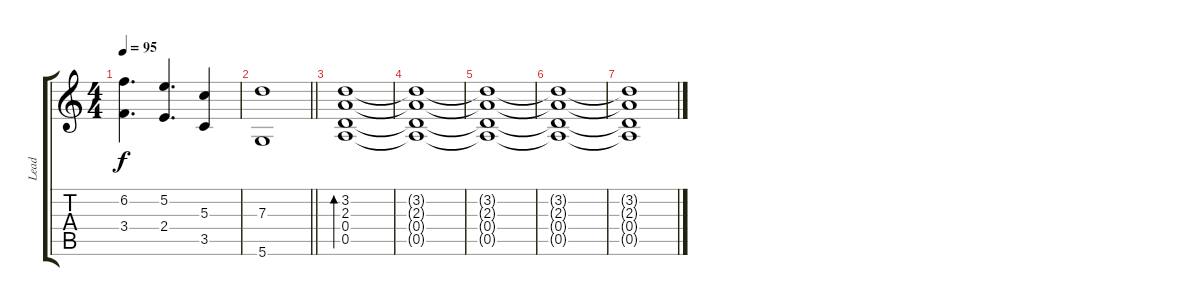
\track ("Lead" "Lead") {instrument overdrivenguitar}
\staff {score tabs}
\tuning (E4 B3 G3 D3 A2 D2) {hide}
\ts (4 4)
\tempo 95
\clef g2
\ks c
(6.2 3.4).4{d dy f} (5.2 2.4).4{d} (5.3 3.5).4 |
\barLineRight lightlight
(7.3 5.6).1 |
(3.2 2.3 0.4 0.5).1{bd 240} |
(3.2{t} 2.3{t} 0.4{t} 0.5{t}).1 |
(3.2{t} 2.3{t} 0.4{t} 0.5{t}).1 |
(3.2{t} 2.3{t} 0.4{t} 0.5{t}).1 |
(3.2{t} 2.3{t} 0.4{t} 0.5{t}).1
